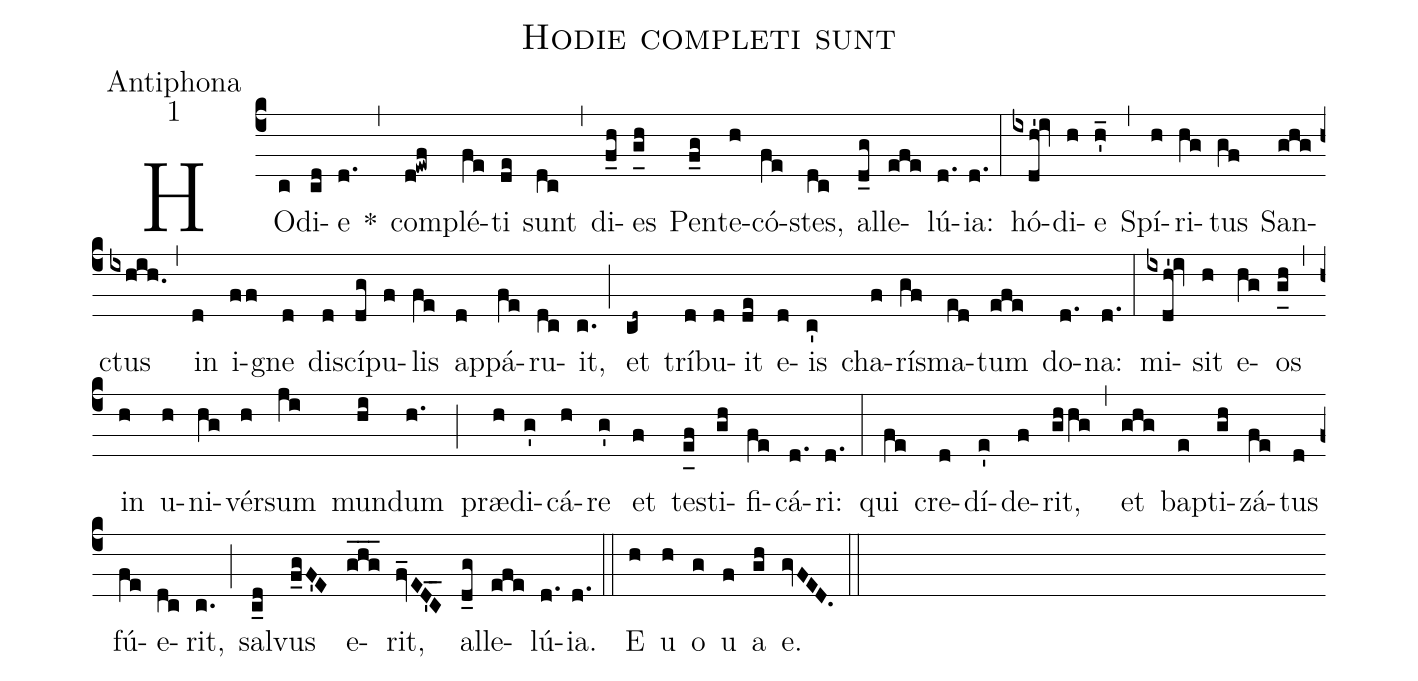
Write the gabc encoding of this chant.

name:Hodie completi sunt;
office-part:Antiphona;
mode:1;
%%
(c4) HO(c)di(cd)e(d.) *(,) com(d!ewf)plé(fe)ti(de) sunt(dc) (,) di(f_h)es(g_[uh:l]h) Pen(f_g)te(h)có(fe)stes,(dc) al(d_g)le(efe)lú(d.){ia}:(d.) (:) hó(ixdh'!iv)di(h)e(h'_) (,) Spí(h)ri(hg)tus(gf) San(ghg)ctus(ixhih.) (,) in(d) i(ff)gne(d) di(d)scí(dg)pu(f)lis(fe) ap(d)pá(fe)ru(dc)it,(c.) (;) et(cd~) trí(d)bu(d)it(de) e(d)is(c') cha(f)rí(gf)sma(ed)tum(efe) do(d.)na:(d.) (:) mi(ixdh'!iv)sit(h) e(hg)os(g_[uh:l]h) (,) in(h) u(h)ni(hg)vér(h)sum(ji) mun(hi)dum(h.) (;) præ(h)di(g')cá(h)re(g') et(f) te(e_[uh:l]f)sti(gh)fi(fe)cá(d.)ri:(d.) (:) qui(fe) cre(d)dí(e')de(f)rit,(ghhg) (,) et(ghg) ba(e)pti(gh)zá(fe)tus(d) fú(fe)e(dc)rit,(c.) (;) sal(c_d)vus(f_gF'E) e(ghg___)rit,(fv_ED'_5C_) al(d_g)le(efe)lú(d.){ia}.(d.) (::) <eu>E(h) u(h) o(g) u(f) a(gh) e.</eu>(gvFED.) (::)
